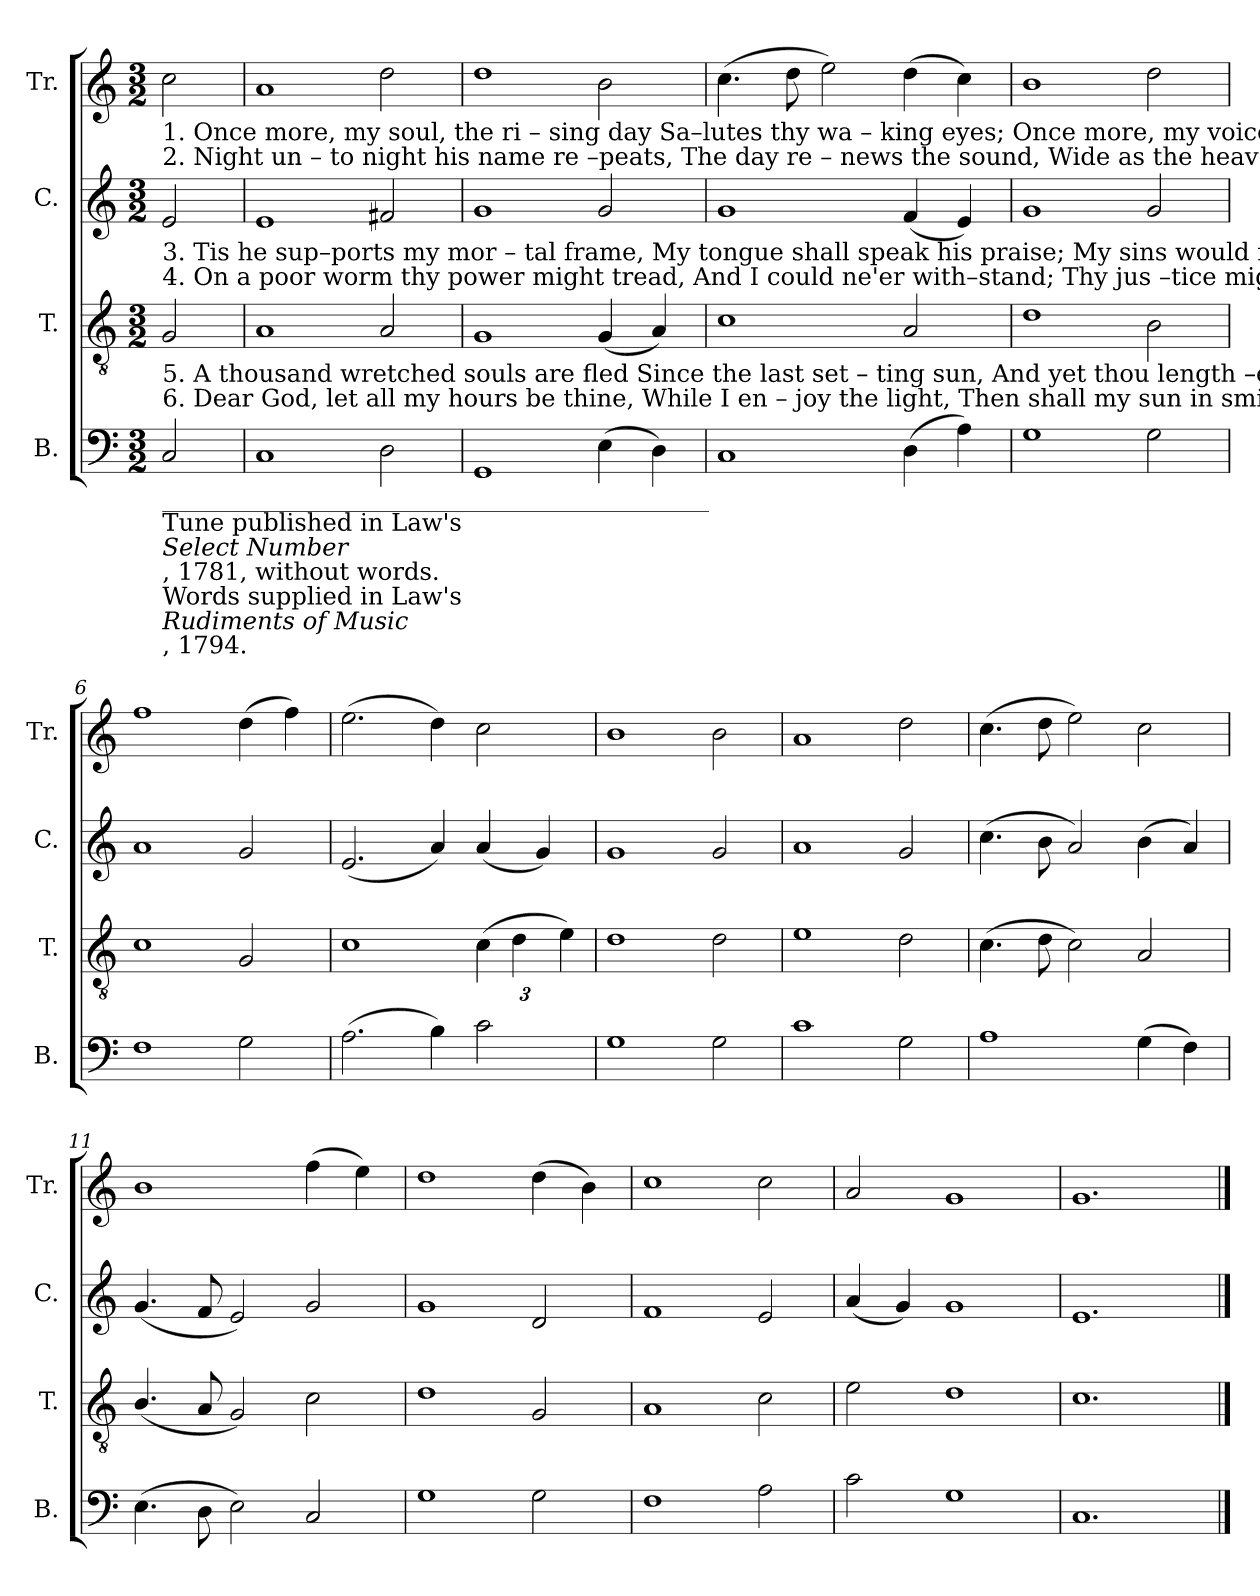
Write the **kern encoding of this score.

**kern	**kern	**kern	**kern
*part4	*part3	*part2	*part1
*staff4	*staff3	*staff2	*staff1
*I"B.	*I"T.	*I"C.	*I"Tr.
*I'B.	*I'T.	*I'C.	*I'Tr.
*clefF4	*clefGv2	*clefG2	*clefG2
*k[]	*k[]	*k[]	*k[]
*M3/2	*M3/2	*M3/2	*M3/2
*MM150	*MM150	*MM150	*MM150
=1	=1	=1	=1
!	!	!	!LO:TX:b:t=1. Once more, my soul, the  ri    –    sing    day  Sa–lutes  thy    wa – king   eyes; Once more, my voice,  thy     tri    –     bute   pay   To   him  that  rules  the skies.
!	!	!	!LO:TX:b:t=2. Night un – to  night  his  name    re –peats, The day  re – news   the  sound,  Wide as the heav'n     on      which         he    sits,  To  turn  the   sea–sons round.
!	!	!LO:TX:b:t=3. Tis  he  sup–ports  my    mor   –    tal  frame, My tongue shall speak his praise; My sins would rouse his      wrath      to   flame,  And yet his wrath  de – lays.	!
!	!	!LO:TX:b:t=4. On  a  poor  worm  thy   power  might  tread,  And  I  could  ne'er  with–stand;  Thy jus –tice  might have   crushed   me  dead,   But me–rcy held  thine hand.	!
!	!LO:TX:b:t=5. A  thousand  wretched souls        are  fled  Since  the last  set – ting    sun, And yet thou length –enest   out         my  thread,  And  yet  my  mo–ments  run.	!	!
!	!LO:TX:b:t=6. Dear God, let  all  my   hours       be thine, While  I  en  –  joy      the  light, Then shall my sun          in       smiles     de  –  cline, And  bring  a  plea–sing  night.	!	!
!LO:TX:b:t=_____________________________________________	!	!	!
!LO:TX:b:t=Tune published in Law's	!	!	!
!LO:TX:b:i:t=Select Number	!	!	!
!LO:TX:b:t=, 1781, without words.	!	!	!
!LO:TX:b:t=Words supplied in Law's	!	!	!
!LO:TX:b:i:t=Rudiments of Music	!	!	!
!LO:TX:b:t=, 1794.	!	!	!
2C/	2G/	2e/	2cc\
=2	=2	=2	=2
1C	1A	1e	1a
2D\	2A/	2f#X/	2dd\
=3	=3	=3	=3
1GG	1G	1g	1dd
(4E\	(4G/	2g/	2b\
4D\)	4A/)	.	.
=4	=4	=4	=4
1C	1c	1g	(4.cc\
.	.	.	8dd\
.	.	.	2ee\)
(4D\	2A/	(4f/	(4dd\
4A\)	.	4e/)	4cc\)
=5	=5	=5	=5
1G	1d	1g	1b
2G\	2B\	2g/	2dd\
=6	=6	=6	=6
1F	1c	1a	1ff
2G\	2G/	2g/	(4dd\
.	.	.	4ff\)
=7	=7	=7	=7
(2.A\	1c	(2.e/	(2.ee\
4B\)	.	4a/)	4dd\)
*	*Xbrackettup	*	*
2c\	(6c\	(4a/	2cc\
.	6d\	.	.
.	.	4g/)	.
.	6e\)	.	.
=8	=8	=8	=8
1G	1d	1g	1b
2G\	2d\	2g/	2b\
=9	=9	=9	=9
1c	1e	1a	1a
2G\	2d\	2g/	2dd\
=10	=10	=10	=10
1A	(4.c\	(4.cc\	(4.cc\
.	8d\	8b\	8dd\
.	2c\)	2a/)	2ee\)
(4G\	2A/	(4b\	2cc\
4F\)	.	4a/)	.
=11	=11	=11	=11
(4.E\	(4.B/	(4.g/	1b
8D\	8A/	8f/	.
2E\)	2G/)	2e/)	.
2C/	2c\	2g/	(4ff\
.	.	.	4ee\)
=12	=12	=12	=12
1G	1d	1g	1dd
2G\	2G/	2d/	(4dd\
.	.	.	4b\)
=13	=13	=13	=13
1F	1A	1f	1cc
2A\	2c\	2e/	2cc\
=14	=14	=14	=14
2c\	2e\	(4a/	2a/
.	.	4g/)	.
1G	1d	1g	1g
=15	=15	=15	=15
1.C	1.c	1.e	1.g
==	==	==	==
*-	*-	*-	*-
